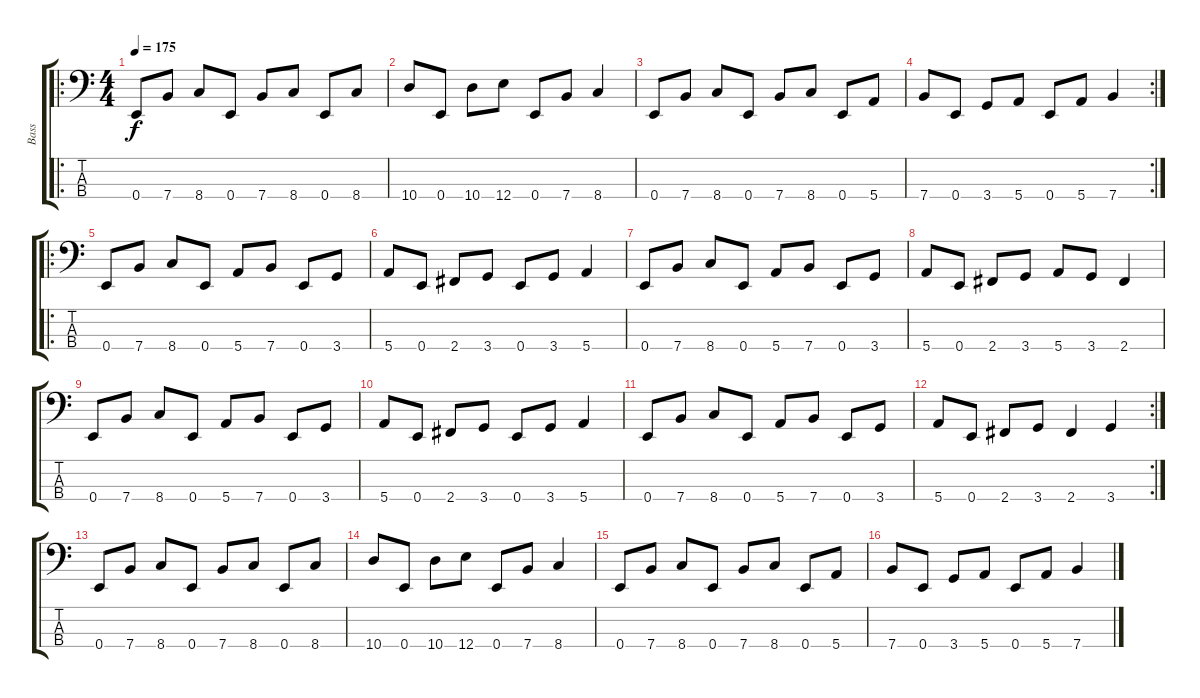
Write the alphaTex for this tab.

\track ("Bass" "Bass") {instrument electricbasspick}
\staff {score tabs}
\tuning (G2 D2 A1 E1) {hide}
\ro
\ts (4 4)
\tempo 175
\clef f4
\ks c
0.4.8{dy f} 7.4.8 8.4.8 0.4.8 7.4.8 8.4.8 0.4.8 8.4.8 |
10.4.8 0.4.8 10.4.8 12.4.8 0.4.8 7.4.8 8.4.4 |
0.4.8 7.4.8 8.4.8 0.4.8 7.4.8 8.4.8 0.4.8 5.4.8 |
\rc 2
7.4.8 0.4.8 3.4.8 5.4.8 0.4.8 5.4.8 7.4.4 |
\ro
0.4.8 7.4.8 8.4.8 0.4.8 5.4.8 7.4.8 0.4.8 3.4.8 |
5.4.8 0.4.8 2.4.8 3.4.8 0.4.8 3.4.8 5.4.4 |
0.4.8 7.4.8 8.4.8 0.4.8 5.4.8 7.4.8 0.4.8 3.4.8 |
5.4.8 0.4.8 2.4.8 3.4.8 5.4.8 3.4.8 2.4.4 |
0.4.8 7.4.8 8.4.8 0.4.8 5.4.8 7.4.8 0.4.8 3.4.8 |
5.4.8 0.4.8 2.4.8 3.4.8 0.4.8 3.4.8 5.4.4 |
0.4.8 7.4.8 8.4.8 0.4.8 5.4.8 7.4.8 0.4.8 3.4.8 |
\rc 2
5.4.8 0.4.8 2.4.8 3.4.8 2.4.4 3.4.4 |
0.4.8 7.4.8 8.4.8 0.4.8 7.4.8 8.4.8 0.4.8 8.4.8 |
10.4.8 0.4.8 10.4.8 12.4.8 0.4.8 7.4.8 8.4.4 |
0.4.8 7.4.8 8.4.8 0.4.8 7.4.8 8.4.8 0.4.8 5.4.8 |
7.4.8 0.4.8 3.4.8 5.4.8 0.4.8 5.4.8 7.4.4
